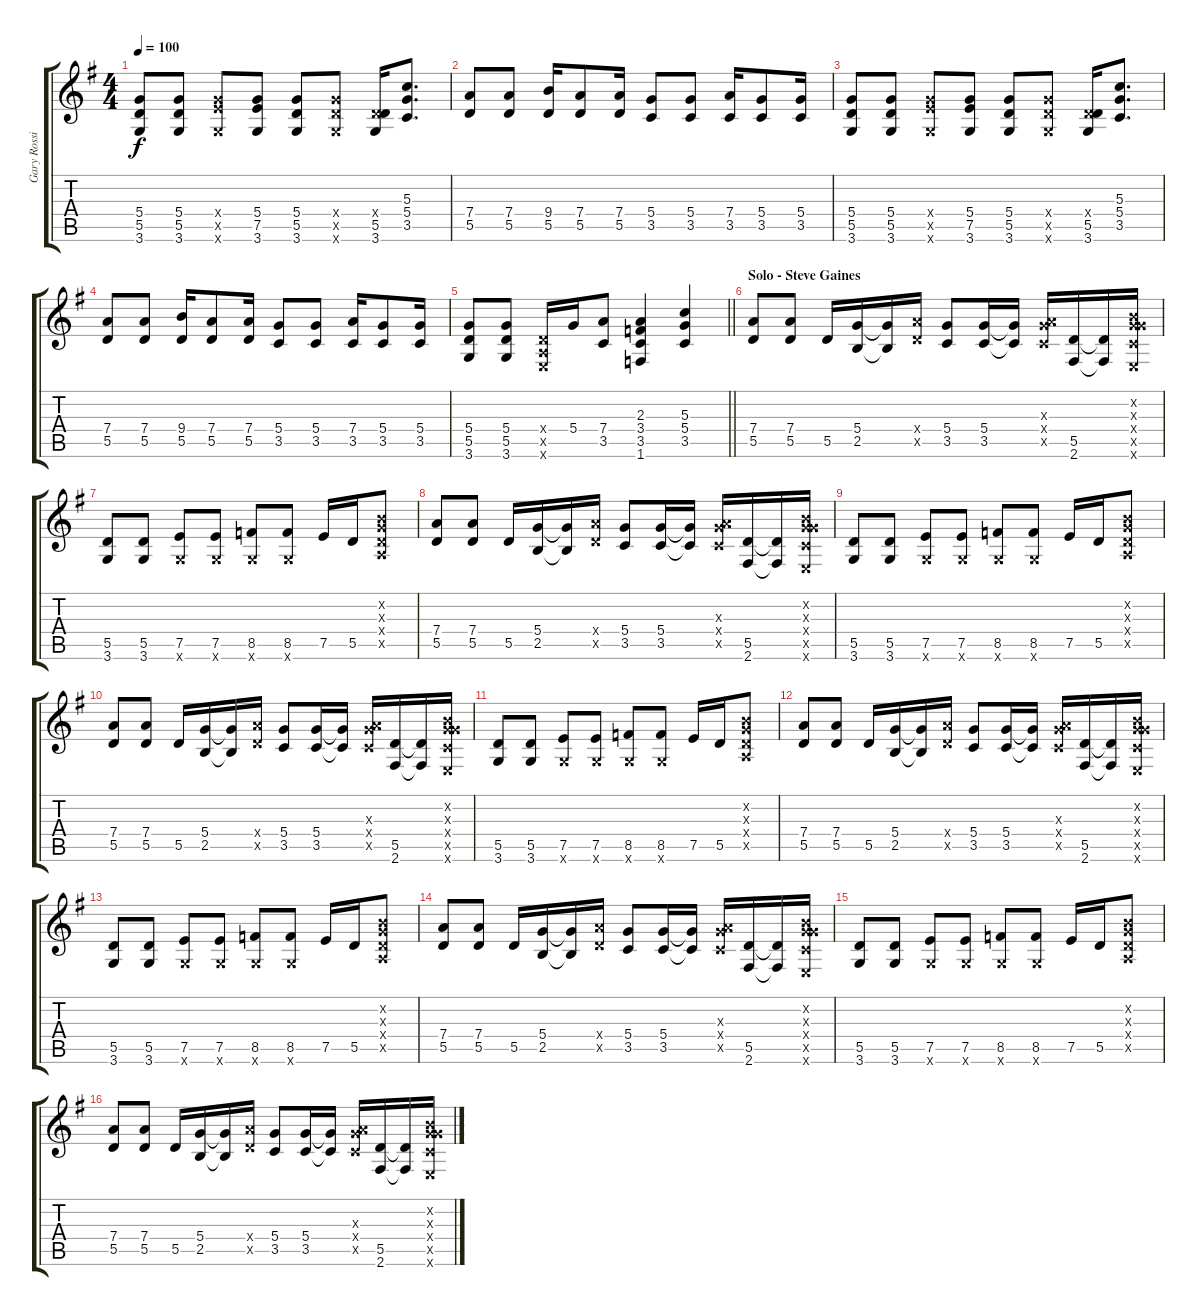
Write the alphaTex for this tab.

\track ("Gary Rossington" "Gary Rossi") {instrument distortionguitar}
\staff {score tabs}
\tuning (E4 B3 G3 D3 A2 E2) {hide}
\ts (4 4)
\tempo 100
\clef g2
\ks g
(5.4 5.5 3.6).8{dy f} (5.4 5.5 3.6).8 (5.4{x} 7.5{x} 3.6{x}).8 (5.4 7.5 3.6).8 (5.4 5.5 3.6).8 (5.4{x} 5.5{x} 3.6{x}).8 (0.4{x} 5.5 3.6).16 (5.3 5.4 3.5).8{d} |
(7.4 5.5).8 (7.4 5.5).8 (9.4 5.5).16 (7.4 5.5).8 (7.4 5.5).16 (5.4 3.5).8 (5.4 3.5).8 (7.4 3.5).16 (5.4 3.5).8 (5.4 3.5).16 |
(5.4 5.5 3.6).8 (5.4 5.5 3.6).8 (5.4{x} 7.5{x} 3.6{x}).8 (5.4 7.5 3.6).8 (5.4 5.5 3.6).8 (5.4{x} 5.5{x} 3.6{x}).8 (0.4{x} 5.5 3.6).16 (5.3 5.4 3.5).8{d} |
(7.4 5.5).8 (7.4 5.5).8 (9.4 5.5).16 (7.4 5.5).8 (7.4 5.5).16 (5.4 3.5).8 (5.4 3.5).8 (7.4 3.5).16 (5.4 3.5).8 (5.4 3.5).16 |
\barLineRight lightlight
(5.4 5.5 3.6).8 (5.4 5.5 3.6).8 (0.4{x} 0.5{x} 0.6{x}).16 5.4.16 (7.4 3.5).8 (2.3 3.4 3.5 1.6).4 (5.3 5.4 3.5).4 |
\section ("" "Solo - Steve Gaines")
(7.4 5.5).8 (7.4 5.5).8 5.5.16 (5.4 2.5).16 (5.4{t} 2.5{t}).16 (7.4{x} 5.5{x}).16 (5.4 3.5).8 (5.4 3.5).16 (5.4{t} 3.5{t}).16 (0.3{x} 7.4{x} 3.5{x}).16 (5.5 2.6).16 (5.5{t} 2.6{t}).16 (0.2{x} 0.3{x} 5.4{x} 3.5{x} 0.6{x}).16 |
(5.5 3.6).8 (5.5 3.6).8 (7.5 3.6{x}).8 (7.5 3.6{x}).8 (8.5 3.6{x}).8 (8.5 3.6{x}).8 7.5.16 5.5.16 (0.2{x} 0.3{x} 0.4{x} 0.5{x}).8 |
(7.4 5.5).8 (7.4 5.5).8 5.5.16 (5.4 2.5).16 (5.4{t} 2.5{t}).16 (7.4{x} 5.5{x}).16 (5.4 3.5).8 (5.4 3.5).16 (5.4{t} 3.5{t}).16 (0.3{x} 7.4{x} 3.5{x}).16 (5.5 2.6).16 (5.5{t} 2.6{t}).16 (0.2{x} 0.3{x} 5.4{x} 3.5{x} 0.6{x}).16 |
(5.5 3.6).8 (5.5 3.6).8 (7.5 3.6{x}).8 (7.5 3.6{x}).8 (8.5 3.6{x}).8 (8.5 3.6{x}).8 7.5.16 5.5.16 (0.2{x} 0.3{x} 0.4{x} 0.5{x}).8 |
(7.4 5.5).8 (7.4 5.5).8 5.5.16 (5.4 2.5).16 (5.4{t} 2.5{t}).16 (7.4{x} 5.5{x}).16 (5.4 3.5).8 (5.4 3.5).16 (5.4{t} 3.5{t}).16 (0.3{x} 7.4{x} 3.5{x}).16 (5.5 2.6).16 (5.5{t} 2.6{t}).16 (0.2{x} 0.3{x} 5.4{x} 3.5{x} 0.6{x}).16 |
(5.5 3.6).8 (5.5 3.6).8 (7.5 3.6{x}).8 (7.5 3.6{x}).8 (8.5 3.6{x}).8 (8.5 3.6{x}).8 7.5.16 5.5.16 (0.2{x} 0.3{x} 0.4{x} 0.5{x}).8 |
(7.4 5.5).8 (7.4 5.5).8 5.5.16 (5.4 2.5).16 (5.4{t} 2.5{t}).16 (7.4{x} 5.5{x}).16 (5.4 3.5).8 (5.4 3.5).16 (5.4{t} 3.5{t}).16 (0.3{x} 7.4{x} 3.5{x}).16 (5.5 2.6).16 (5.5{t} 2.6{t}).16 (0.2{x} 0.3{x} 5.4{x} 3.5{x} 0.6{x}).16 |
(5.5 3.6).8 (5.5 3.6).8 (7.5 3.6{x}).8 (7.5 3.6{x}).8 (8.5 3.6{x}).8 (8.5 3.6{x}).8 7.5.16 5.5.16 (0.2{x} 0.3{x} 0.4{x} 0.5{x}).8 |
(7.4 5.5).8 (7.4 5.5).8 5.5.16 (5.4 2.5).16 (5.4{t} 2.5{t}).16 (7.4{x} 5.5{x}).16 (5.4 3.5).8 (5.4 3.5).16 (5.4{t} 3.5{t}).16 (0.3{x} 7.4{x} 3.5{x}).16 (5.5 2.6).16 (5.5{t} 2.6{t}).16 (0.2{x} 0.3{x} 5.4{x} 3.5{x} 0.6{x}).16 |
(5.5 3.6).8 (5.5 3.6).8 (7.5 3.6{x}).8 (7.5 3.6{x}).8 (8.5 3.6{x}).8 (8.5 3.6{x}).8 7.5.16 5.5.16 (0.2{x} 0.3{x} 0.4{x} 0.5{x}).8 |
(7.4 5.5).8 (7.4 5.5).8 5.5.16 (5.4 2.5).16 (5.4{t} 2.5{t}).16 (7.4{x} 5.5{x}).16 (5.4 3.5).8 (5.4 3.5).16 (5.4{t} 3.5{t}).16 (0.3{x} 7.4{x} 3.5{x}).16 (5.5 2.6).16 (5.5{t} 2.6{t}).16 (0.2{x} 0.3{x} 5.4{x} 3.5{x} 0.6{x}).16
